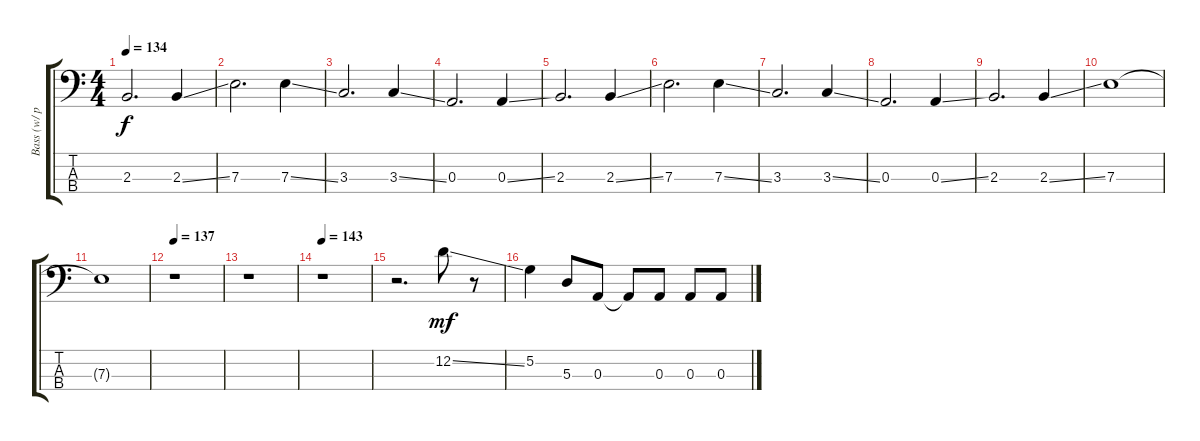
\track ("Bass (w/ pick)" "Bass (w/ p") {instrument electricbassfinger}
\staff {score tabs}
\tuning (G2 D2 A1 E1) {hide}
\ts (4 4)
\tempo 134
\clef f4
\ks c
2.3.2{d dy f} 2.3{ss}.4 |
7.3.2{d} 7.3{ss}.4 |
3.3.2{d} 3.3{ss}.4 |
0.3.2{d} 0.3{ss}.4 |
2.3.2{d} 2.3{ss}.4 |
7.3.2{d} 7.3{ss}.4 |
3.3.2{d} 3.3{ss}.4 |
0.3.2{d} 0.3{ss}.4 |
2.3.2{d} 2.3{ss}.4 |
7.3.1 |
7.3{t}.1 |
\tempo 137
r.1 |
r.1 |
\tempo 143
r.1 |
r.2{d} 12.2{ss}.8{dy mf} r.8 |
5.2.4 5.3.8 0.3.8 0.3{t}.8 0.3.8 0.3.8 0.3.8
